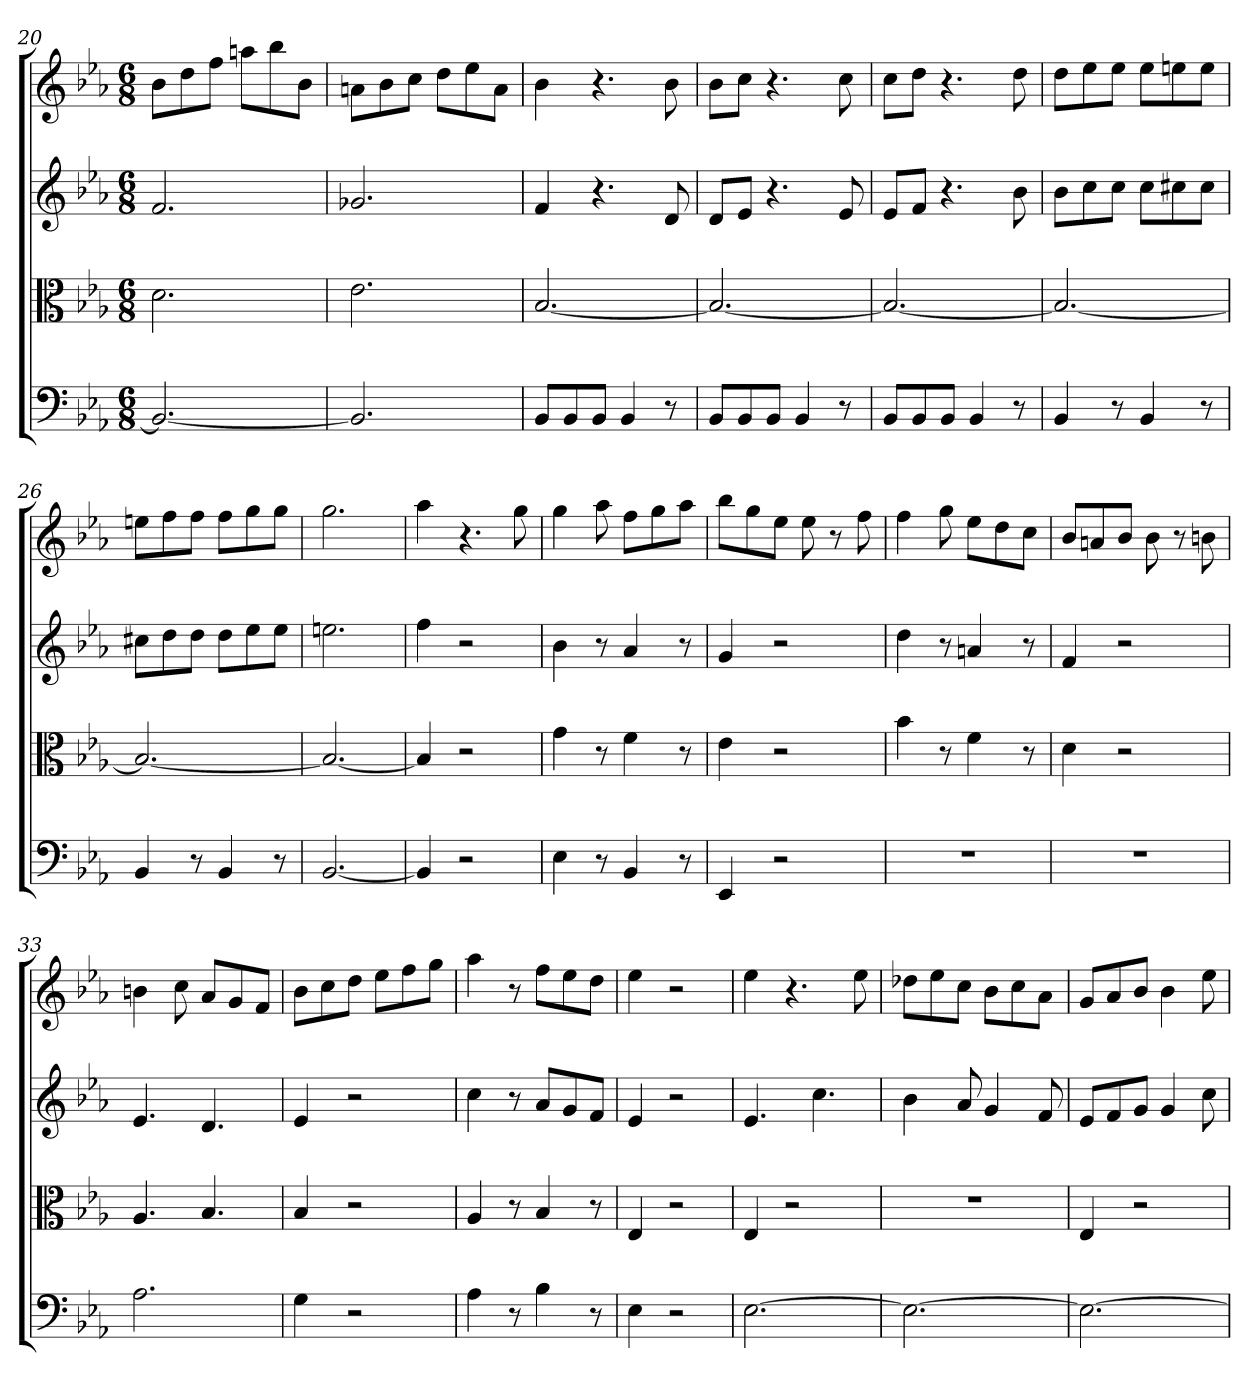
**kern	**kern	**kern	**kern
*part4	*part3	*part2	*part1
*staff4	*staff3	*staff2	*staff1
*clefF4	*clefC3	*	*
*k[b-e-a-]	*k[b-e-a-]	*k[b-e-a-]	*k[b-e-a-]
*E-:	*E-:	*E-:	*E-:
*M6/8	*M6/8	*M6/8	*M6/8
=20	=20	=20	=20
2.BB-_	2.d	2.f	8b-L
.	.	.	8dd
.	.	.	8ffJ
.	.	.	8aanL
.	.	.	8bb-
.	.	.	8b-J
=21	=21	=21	=21
2.BB-]	2.e-	2.g-X	8anL
.	.	.	8b-
.	.	.	8ccJ
.	.	.	8ddL
.	.	.	8ee-
.	.	.	8aJ
=22	=22	=22	=22
8BB-/L	[2.B-	4f	4b-
8BB-/	.	.	.
8BB-/J	.	4.r	4.r
4BB-	.	.	.
8r	.	8d	8b-
=23	=23	=23	=23
8BB-/L	2.B-_	8dL	8b-L
8BB-/	.	8e-J	8ccJ
8BB-/J	.	4.r	4.r
4BB-	.	.	.
8r	.	8e-	8cc
=24	=24	=24	=24
8BB-/L	2.B-_	8e-L	8ccL
8BB-/	.	8fJ	8ddJ
8BB-/J	.	4.r	4.r
4BB-	.	.	.
8r	.	8b-	8dd
=25	=25	=25	=25
4BB-	2.B-_	8b-L	8ddL
.	.	8cc	8ee-
8r	.	8ccJ	8ee-J
4BB-	.	8ccL	8ee-L
.	.	8cc#X	8een
8r	.	8cc#J	8eeJ
=26	=26	=26	=26
4BB-	2.B-_	8cc#XL	8eenL
.	.	8dd	8ff
8r	.	8ddJ	8ffJ
4BB-	.	8ddL	8ffL
.	.	8ee-	8gg
8r	.	8ee-J	8ggJ
=27	=27	=27	=27
[2.BB-	2.B-_	2.een	2.gg
=28	=28	=28	=28
4BB-]	4B-]	4ff	4aa-
2r	2r	2r	4.r
.	.	.	8gg
=29	=29	=29	=29
4E-	4g	4b-	4gg
8r	8r	8r	8aa-
4BB-	4f	4a-	8ffL
.	.	.	8gg
8r	8r	8r	8aa-J
=30	=30	=30	=30
4EE-	4e-	4g	8bb-L
.	.	.	8gg
2r	2r	2r	8ee-J
.	.	.	8ee-
.	.	.	8r
.	.	.	8ff
=31	=31	=31	=31
2.r	4b-	4dd	4ff
.	8r	8r	8gg
.	4f	4an	8ee-L
.	.	.	8dd
.	8r	8r	8ccJ
=32	=32	=32	=32
2.r	4d	4f	8b-L
.	.	.	8an
.	2r	2r	8b-J
.	.	.	8b-
.	.	.	8r
.	.	.	8bn
=33	=33	=33	=33
2.A-	4.A-	4.e-	4bn
.	.	.	8cc
.	4.B-	4.d	8a-L
.	.	.	8g
.	.	.	8fJ
=34	=34	=34	=34
4G	4B-	4e-	8b-L
.	.	.	8cc
2r	2r	2r	8ddJ
.	.	.	8ee-L
.	.	.	8ff
.	.	.	8ggJ
=35	=35	=35	=35
4A-	4A-	4cc	4aa-
8r	8r	8r	8r
4B-	4B-	8a-L	8ffL
.	.	8g	8ee-
8r	8r	8fJ	8ddJ
=36	=36	=36	=36
4E-	4E-	4e-	4ee-
2r	2r	2r	2r
=37	=37	=37	=37
[2.E-	4E-	4.e-	4ee-
.	2r	.	4.r
.	.	4.cc	.
.	.	.	8ee-
=38	=38	=38	=38
2.E-_	2.r	4b-	8dd-XL
.	.	.	8ee-
.	.	8a-	8ccJ
.	.	4g	8b-L
.	.	.	8cc
.	.	8f	8a-J
=39	=39	=39	=39
2.E-_	4E-	8e-L	8gL
.	.	8f	8a-
.	2r	8gJ	8b-J
.	.	4g	4b-
.	.	8cc	8ee-
=	=	=	=
*-	*-	*-	*-
